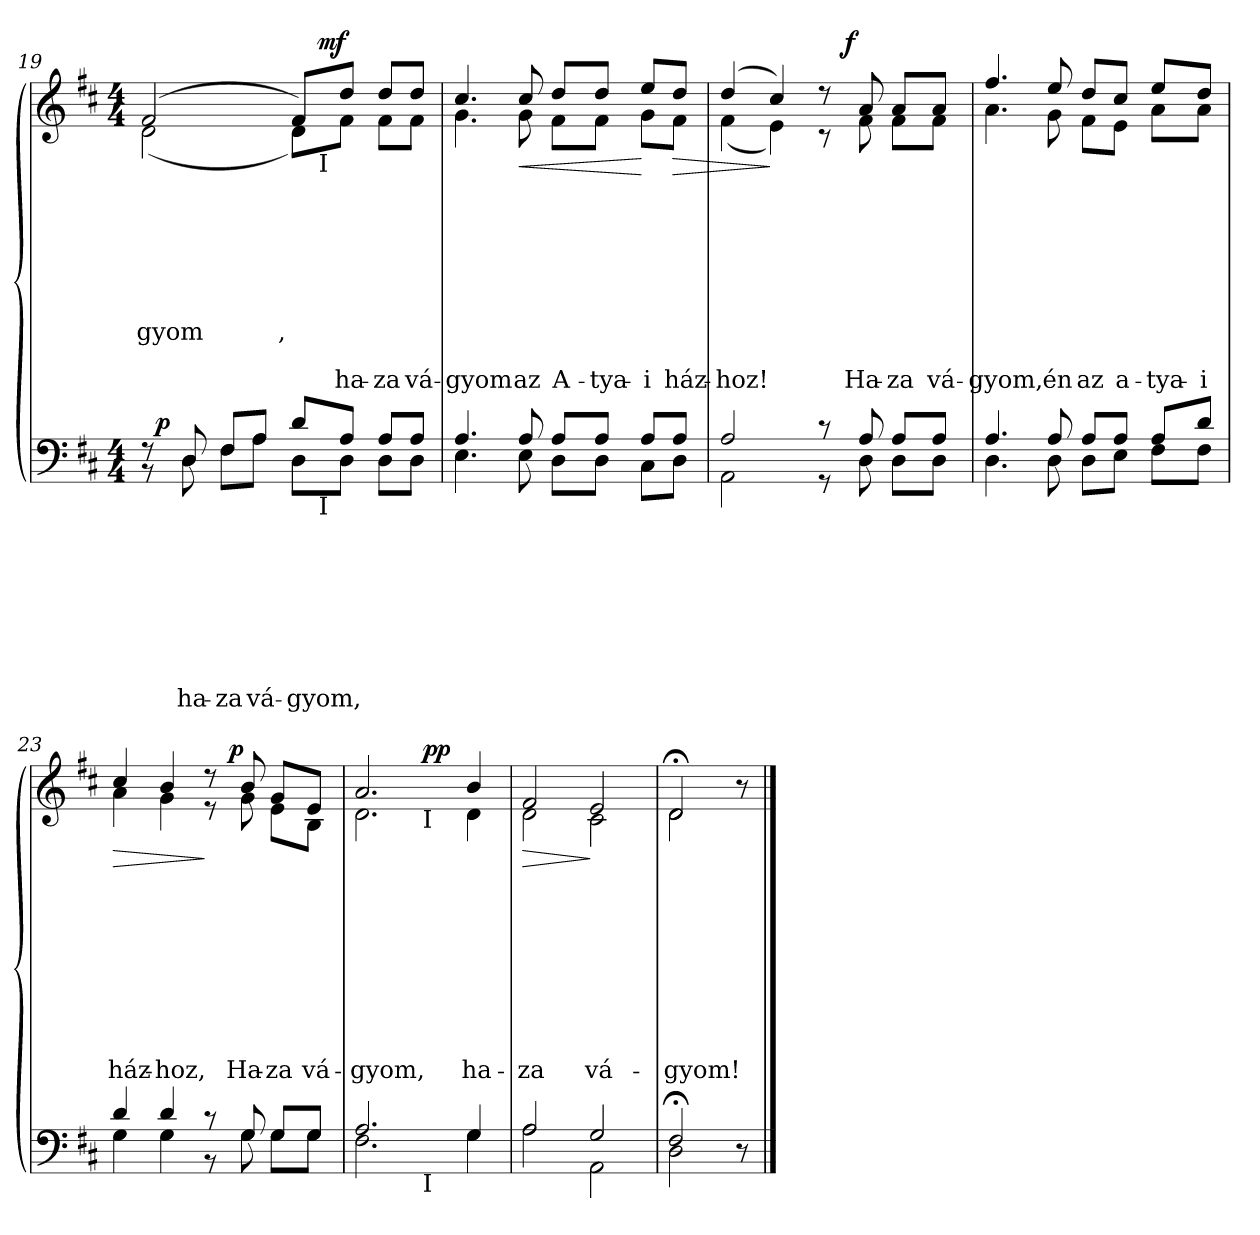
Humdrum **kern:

**kern	**text	**text	**text	**text	**text	**text	**text	**text	**dynam	**kern	**text	**text	**text	**text	**text	**text	**text	**text	**text	**dynam
*part2	*part2	*part2	*part2	*part2	*part2	*part2	*part2	*part2	*part2	*part1	*part1	*part1	*part1	*part1	*part1	*part1	*part1	*part1	*part1	*part1
*staff2	*staff2	*staff2	*staff2	*staff2	*staff2	*staff2	*staff2	*staff2	*staff2	*staff1	*staff1	*staff1	*staff1	*staff1	*staff1	*staff1	*staff1	*staff1	*staff1	*staff1
!!LO:LB:g=z
*clefF4	*	*	*	*	*	*	*	*	*	*clefG2	*	*	*	*	*	*	*	*	*	*
*k[f#c#]	*	*	*	*	*	*	*	*	*	*k[f#c#]	*	*	*	*	*	*	*	*	*	*
*b:	*	*	*	*	*	*	*	*	*	*b:	*	*	*	*	*	*	*	*	*	*
*M4/4	*	*	*	*	*	*	*	*	*	*M4/4	*	*	*	*	*	*	*	*	*	*
=19	=19	=19	=19	=19	=19	=19	=19	=19	=19	=19	=19	=19	=19	=19	=19	=19	=19	=19	=19	=19
*^	*	*	*	*	*	*	*	*	*	*	*	*	*	*	*	*	*	*	*	*
!	!	!	!	!	!	!	!	!	!	!	!	!	!	!	!	!	!	!LO:LY:b	!	!	!
*^	*	*	*	*	*	*	*	*	*	*	*^	*	*	*	*	*	*	*	*	*	*
*	*	*^	*	*	*	*	*	*	*	*	*	*	*^	*	*	*	*	*	*	*	*	*	*
8r	8r	32ryy	2ryy	.	.	.	.	.	.	.	.	.	(2f#/	(<2d\	2ryy	.	.	.	.	.	.	-gyom	.	.	.
!	!	!	!	!	!	!	!	!	!	!	!	!LO:DY:a	!	!	!	!	!	!	!	!	!	!	!	!	!
.	.	2ryy	.	.	.	.	.	.	.	.	.	p	.	.	.	.	.	.	.	.	.	.	.	.	.
!	!	!	!	!	!	!	!	!	!	!	!LO:LY:a	!	!	!	!	!	!	!	!	!	!	!	!	!	!
8D/	8D\	.	.	.	.	.	.	.	.	.	ha-	.	.	.	.	.	.	.	.	.	.	.	.	.	.
!	!	!	!	!	!	!	!	!	!	!	!LO:LY:a	!	!	!	!	!	!	!	!	!	!	!	!	!	!
8F#/L	8F#\L	.	.	.	.	.	.	.	.	.	-za	.	.	.	.	.	.	.	.	.	.	.	.	.	.
!	!	!	!	!	!	!	!	!	!	!	!LO:LY:a	!	!	!	!	!	!	!	!	!	!	!	!	!	!
8A/J	8A\J	.	.	.	.	.	.	.	.	.	vá-	.	.	.	.	.	.	.	.	.	.	.	.	.	.
!	!	!	!	!	!	!	!	!	!	!	!LO:LY:a	!	!	!	!	!	!	!	!	!	!	!	!	!	!
!	!	!	!	!	!	!	!	!	!	!	!	!	!	!	!	!	!	!	!	!	!	!LO:LY:b	!	!	!
8d/L	8D\L	.	16ryy	.	.	.	.	.	.	.	-gyom,	.	8f#/L)	8d\L)	16ryy	.	.	.	.	.	.	,	.	.	.
.	.	4...ryy	.	.	.	.	.	.	.	.	.	.	.	.	.	.	.	.	.	.	.	.	.	.	.
!	!	!	!	!	!	!	!	!	!	!	!	!	!	!	!LO:TX:b:t=I	!	!	!	!	!	!	!	!	!	!
!	!	!	!LO:TX:b:t=I	!	!	!	!	!	!	!	!	!	!	!	!	!	!	!	!	!	!	!	!	!	!
!	!	!	!	!	!	!	!	!	!	!	!	!	!	!	!	!	!	!	!	!	!	!	!	!	!LO:DY:a
.	.	.	4..ryy	.	.	.	.	.	.	.	.	.	.	.	4..ryy	.	.	.	.	.	.	.	.	.	mf
!	!	!	!	!	!	!	!	!	!	!	!	!	!	!	!	!	!	!	!	!	!	!	!	!LO:LY:b	!
8A/J	8D\J	.	.	.	.	.	.	.	.	.	.	.	8dd/J	8f#\J	.	.	.	.	.	.	.	.	.	ha-	.
!	!	!	!	!	!	!	!	!	!	!	!	!	!	!	!	!	!	!	!	!	!	!	!	!LO:LY:b	!
8A/L	8D\L	.	.	.	.	.	.	.	.	.	.	.	8dd/L	8f#\L	.	.	.	.	.	.	.	.	.	-za	.
!	!	!	!	!	!	!	!	!	!	!	!	!	!	!	!	!	!	!	!	!	!	!	!	!LO:LY:b	!
8A/J	8D\J	.	.	.	.	.	.	.	.	.	.	.	8dd/J	8f#\J	.	.	.	.	.	.	.	.	.	vá-	.
*	*v	*v	*v	*	*	*	*	*	*	*	*	*	*	*	*	*	*	*	*	*	*	*	*	*	*
*	*	*	*	*	*	*	*	*	*	*	*v	*v	*v	*	*	*	*	*	*	*	*	*	*
=20	=20	=20	=20	=20	=20	=20	=20	=20	=20	=20	=20	=20	=20	=20	=20	=20	=20	=20	=20	=20	=20
*^	*	*	*	*	*	*	*	*	*	*	*^	*	*	*	*	*	*	*	*	*	*
*	*	*^	*	*	*	*	*	*	*	*	*	*	*^	*	*	*	*	*	*	*	*	*	*
!	!	!	!	!	!	!	!	!	!	!	!	!	!	!	!	!	!	!	!	!	!	!	!	!LO:LY:b	!
*	*v	*v	*v	*	*	*	*	*	*	*	*	*	*	*	*	*	*	*	*	*	*	*	*	*	*
*	*	*	*	*	*	*	*	*	*	*	*	*v	*v	*	*	*	*	*	*	*	*	*	*
4.A/	4.E\	.	.	.	.	.	.	.	.	.	4.cc#/	4.g\	.	.	.	.	.	.	.	.	-gyom	.
!	!	!	!	!	!	!	!	!	!	!	!	!	!	!	!	!	!	!	!	!	!LO:LY:b	!LO:HP:b
8A/	8E\	.	.	.	.	.	.	.	.	.	8cc#/	8g\	.	.	.	.	.	.	.	.	az	<
!	!	!	!	!	!	!	!	!	!	!	!	!	!	!	!	!	!	!	!	!	!LO:LY:b	!
8A/L	8D\L	.	.	.	.	.	.	.	.	.	8dd/L	8f#\L	.	.	.	.	.	.	.	.	A-	.
!	!	!	!	!	!	!	!	!	!	!	!	!	!	!	!	!	!	!	!	!	!LO:LY:b	!
8A/J	8D\J	.	.	.	.	.	.	.	.	.	8dd/J	8f#\J	.	.	.	.	.	.	.	.	-tya-	.
!	!	!	!	!	!	!	!	!	!	!	!	!	!	!	!	!	!	!	!	!	!LO:LY:b	!
8A/L	8C#\L	.	.	.	.	.	.	.	.	.	8ee/L	8g\L	.	.	.	.	.	.	.	.	-i	[
!	!	!	!	!	!	!	!	!	!	!	!	!	!	!	!	!	!	!	!	!	!LO:LY:b	!LO:HP:b
8A/J	8D\J	.	.	.	.	.	.	.	.	.	8dd/J	8f#\J	.	.	.	.	.	.	.	.	ház-	>
*	*	*	*	*	*	*	*	*	*	*	*v	*v	*	*	*	*	*	*	*	*	*	*
=21	=21	=21	=21	=21	=21	=21	=21	=21	=21	=21	=21	=21	=21	=21	=21	=21	=21	=21	=21	=21	=21
*	*	*	*	*	*	*	*	*	*	*	*^	*	*	*	*	*	*	*	*	*	*
!	!	!	!	!	!	!	!	!	!	!	!	!	!	!	!	!	!	!	!	!	!LO:LY:b	!
*	*	*	*	*	*	*	*	*	*	*	*	*^	*	*	*	*	*	*	*	*	*	*
2A/	2AA\	.	.	.	.	.	.	.	.	.	(>4dd/	(<4f#\	2ryy	.	.	.	.	.	.	.	.	-hoz!	.
.	.	.	.	.	.	.	.	.	.	.	4cc#/)	4e\)	.	.	.	.	.	.	.	.	.	.	]
8r	8r	.	.	.	.	.	.	.	.	.	8r	8r	16.ryy	.	.	.	.	.	.	.	.	.	.
!	!	!	!	!	!	!	!	!	!	!	!	!	!	!	!	!	!	!	!	!	!	!	!LO:DY:a
.	.	.	.	.	.	.	.	.	.	.	.	.	4ryy	.	.	.	.	.	.	.	.	.	f
!	!	!	!	!	!	!	!	!	!	!	!	!	!	!	!	!	!	!	!	!	!	!LO:LY:b	!
8A/	8D\	.	.	.	.	.	.	.	.	.	8a/	8f#\	.	.	.	.	.	.	.	.	.	Ha-	.
!	!	!	!	!	!	!	!	!	!	!	!	!	!	!	!	!	!	!	!	!	!	!LO:LY:b	!
8A/L	8D\L	.	.	.	.	.	.	.	.	.	8a/L	8f#\L	.	.	.	.	.	.	.	.	.	-za	.
.	.	.	.	.	.	.	.	.	.	.	.	.	8ryy	.	.	.	.	.	.	.	.	.	.
!	!	!	!	!	!	!	!	!	!	!	!	!	!	!	!	!	!	!	!	!	!	!LO:LY:b	!
8A/J	8D\J	.	.	.	.	.	.	.	.	.	8a/J	8f#\J	.	.	.	.	.	.	.	.	.	vá-	.
.	.	.	.	.	.	.	.	.	.	.	.	.	32ryy	.	.	.	.	.	.	.	.	.	.
*	*	*	*	*	*	*	*	*	*	*	*v	*v	*v	*	*	*	*	*	*	*	*	*	*
!!LO:LB:g=z
=22	=22	=22	=22	=22	=22	=22	=22	=22	=22	=22	=22	=22	=22	=22	=22	=22	=22	=22	=22	=22	=22
*	*	*	*	*	*	*	*	*	*	*	*^	*	*	*	*	*	*	*	*	*	*
*	*	*	*	*	*	*	*	*	*	*	*	*^	*	*	*	*	*	*	*	*	*	*
!	!	!	!	!	!	!	!	!	!	!	!	!	!	!	!	!	!	!	!	!	!	!LO:LY:b	!
*	*	*	*	*	*	*	*	*	*	*	*	*v	*v	*	*	*	*	*	*	*	*	*	*
4.A/	4.D\	.	.	.	.	.	.	.	.	.	4.ff#/	4.a\	.	.	.	.	.	.	.	.	-gyom,	.
!	!	!	!	!	!	!	!	!	!	!	!	!	!	!	!	!	!	!	!	!	!LO:LY:b	!
8A/	8D\	.	.	.	.	.	.	.	.	.	8ee/	8g\	.	.	.	.	.	.	.	.	én	.
!	!	!	!	!	!	!	!	!	!	!	!	!	!	!	!	!	!	!	!	!	!LO:LY:b	!
8A/L	8D\L	.	.	.	.	.	.	.	.	.	8dd/L	8f#\L	.	.	.	.	.	.	.	.	az	.
!	!	!	!	!	!	!	!	!	!	!	!	!	!	!	!	!	!	!	!	!	!LO:LY:b	!
8A/J	8E\J	.	.	.	.	.	.	.	.	.	8cc#/J	8e\J	.	.	.	.	.	.	.	.	a-	.
!	!	!	!	!	!	!	!	!	!	!	!	!	!	!	!	!	!	!	!	!	!LO:LY:b	!
8A/L	8F#\L	.	.	.	.	.	.	.	.	.	8ee/L	8a\L	.	.	.	.	.	.	.	.	-tya-	.
!	!	!	!	!	!	!	!	!	!	!	!	!	!	!	!	!	!	!	!	!	!LO:LY:b	!
8d/J	8F#\J	.	.	.	.	.	.	.	.	.	8dd/J	8a\J	.	.	.	.	.	.	.	.	-i	.
*	*	*	*	*	*	*	*	*	*	*	*v	*v	*	*	*	*	*	*	*	*	*	*
=23	=23	=23	=23	=23	=23	=23	=23	=23	=23	=23	=23	=23	=23	=23	=23	=23	=23	=23	=23	=23	=23
*	*	*	*	*	*	*	*	*	*	*	*^	*	*	*	*	*	*	*	*	*	*
!	!	!	!	!	!	!	!	!	!	!	!	!	!	!	!	!	!	!	!	!	!LO:LY:b	!LO:HP:b
*	*	*	*	*	*	*	*	*	*	*	*	*^	*	*	*	*	*	*	*	*	*	*
4d/	4G\	.	.	.	.	.	.	.	.	.	4cc#/	4a\	2ryy	.	.	.	.	.	.	.	.	ház-	>
!	!	!	!	!	!	!	!	!	!	!	!	!	!	!	!	!	!	!	!	!	!	!LO:LY:b	!
4d/	4G\	.	.	.	.	.	.	.	.	.	4b/	4g\	.	.	.	.	.	.	.	.	.	-hoz,	.
8r	8r	.	.	.	.	.	.	.	.	.	8r	8r	16.ryy	.	.	.	.	.	.	.	.	.	]
!	!	!	!	!	!	!	!	!	!	!	!	!	!	!	!	!	!	!	!	!	!	!	!LO:DY:a
.	.	.	.	.	.	.	.	.	.	.	.	.	4ryy	.	.	.	.	.	.	.	.	.	p
!	!	!	!	!	!	!	!	!	!	!	!	!	!	!	!	!	!	!	!	!	!	!LO:LY:b	!
8G/	8G\	.	.	.	.	.	.	.	.	.	8b/	8g\	.	.	.	.	.	.	.	.	.	Ha-	.
!	!	!	!	!	!	!	!	!	!	!	!	!	!	!	!	!	!	!	!	!	!	!LO:LY:b	!
8G/L	8G\L	.	.	.	.	.	.	.	.	.	8g/L	8e\L	.	.	.	.	.	.	.	.	.	-za	.
.	.	.	.	.	.	.	.	.	.	.	.	.	8ryy	.	.	.	.	.	.	.	.	.	.
!	!	!	!	!	!	!	!	!	!	!	!	!	!	!	!	!	!	!	!	!	!	!LO:LY:b	!
8G/J	8G\J	.	.	.	.	.	.	.	.	.	8e/J	8B\J	.	.	.	.	.	.	.	.	.	vá-	.
.	.	.	.	.	.	.	.	.	.	.	.	.	32ryy	.	.	.	.	.	.	.	.	.	.
=24	=24	=24	=24	=24	=24	=24	=24	=24	=24	=24	=24	=24	=24	=24	=24	=24	=24	=24	=24	=24	=24	=24	=24
!	!	!	!	!	!	!	!	!	!	!	!	!	!	!	!	!	!	!	!	!	!	!LO:LY:b	!
*	*^	*	*	*	*	*	*	*	*	*	*	*	*	*	*	*	*	*	*	*	*	*	*
2.A/	2.F#\	2ryy	.	.	.	.	.	.	.	.	.	2.a/	2.d\	2ryy	.	.	.	.	.	.	.	.	-gyom,	.
!	!	!	!	!	!	!	!	!	!	!	!	!	!	!LO:TX:b:t=I	!	!	!	!	!	!	!	!	!	!
!	!	!LO:TX:b:t=I	!	!	!	!	!	!	!	!	!	!	!	!	!	!	!	!	!	!	!	!	!	!
!	!	!	!	!	!	!	!	!	!	!	!	!	!	!	!	!	!	!	!	!	!	!	!	!LO:DY:a
.	.	2ryy	.	.	.	.	.	.	.	.	.	.	.	2ryy	.	.	.	.	.	.	.	.	.	pp
!	!	!	!	!	!	!	!	!	!	!	!	!	!	!	!	!	!	!	!	!	!	!	!LO:LY:b	!
4G/	4G\	.	.	.	.	.	.	.	.	.	.	4b/	4d\	.	.	.	.	.	.	.	.	.	ha-	.
!	!	!	!	!	!	!	!	!	!	!	!	!	!	!LO:TX:a:B:t=rit.	!	!	!	!	!	!	!	!	!	!
*	*v	*v	*	*	*	*	*	*	*	*	*	*	*	*	*	*	*	*	*	*	*	*	*	*
*	*	*	*	*	*	*	*	*	*	*	*v	*v	*v	*	*	*	*	*	*	*	*	*	*
=25	=25	=25	=25	=25	=25	=25	=25	=25	=25	=25	=25	=25	=25	=25	=25	=25	=25	=25	=25	=25	=25
*	*^	*	*	*	*	*	*	*	*	*	*^	*	*	*	*	*	*	*	*	*	*
*	*	*	*	*	*	*	*	*	*	*	*	*	*^	*	*	*	*	*	*	*	*	*	*
!	!	!	!	!	!	!	!	!	!	!	!	!	!	!	!	!	!	!	!	!	!	!	!LO:LY:b	!LO:HP:b
*	*v	*v	*	*	*	*	*	*	*	*	*	*	*	*	*	*	*	*	*	*	*	*	*	*
*	*	*	*	*	*	*	*	*	*	*	*	*v	*v	*	*	*	*	*	*	*	*	*	*
2A/	2A\	.	.	.	.	.	.	.	.	.	2f#/	2d\	.	.	.	.	.	.	.	.	-za	>
!	!	!	!	!	!	!	!	!	!	!	!	!	!	!	!	!	!	!	!	!	!LO:LY:b	!
2G/	2AA\	.	.	.	.	.	.	.	.	.	2e/	2c#\	.	.	.	.	.	.	.	.	vá-	]
=26	=26	=26	=26	=26	=26	=26	=26	=26	=26	=26	=26	=26	=26	=26	=26	=26	=26	=26	=26	=26	=26	=26
!	!	!	!	!	!	!	!	!	!	!	!	!	!	!	!	!	!	!	!	!	!LO:LY:b	!
2F#;/	2D\	.	.	.	.	.	.	.	.	.	2d;/	2d\	.	.	.	.	.	.	.	.	-gyom!	.
8ryy	8r	.	.	.	.	.	.	.	.	.	8r	8ryy	.	.	.	.	.	.	.	.	.	.
*v	*v	*	*	*	*	*	*	*	*	*	*	*	*	*	*	*	*	*	*	*	*	*
*	*	*	*	*	*	*	*	*	*	*v	*v	*	*	*	*	*	*	*	*	*	*
==	==	==	==	==	==	==	==	==	==	==	==	==	==	==	==	==	==	==	==	==
*-	*-	*-	*-	*-	*-	*-	*-	*-	*-	*-	*-	*-	*-	*-	*-	*-	*-	*-	*-	*-
